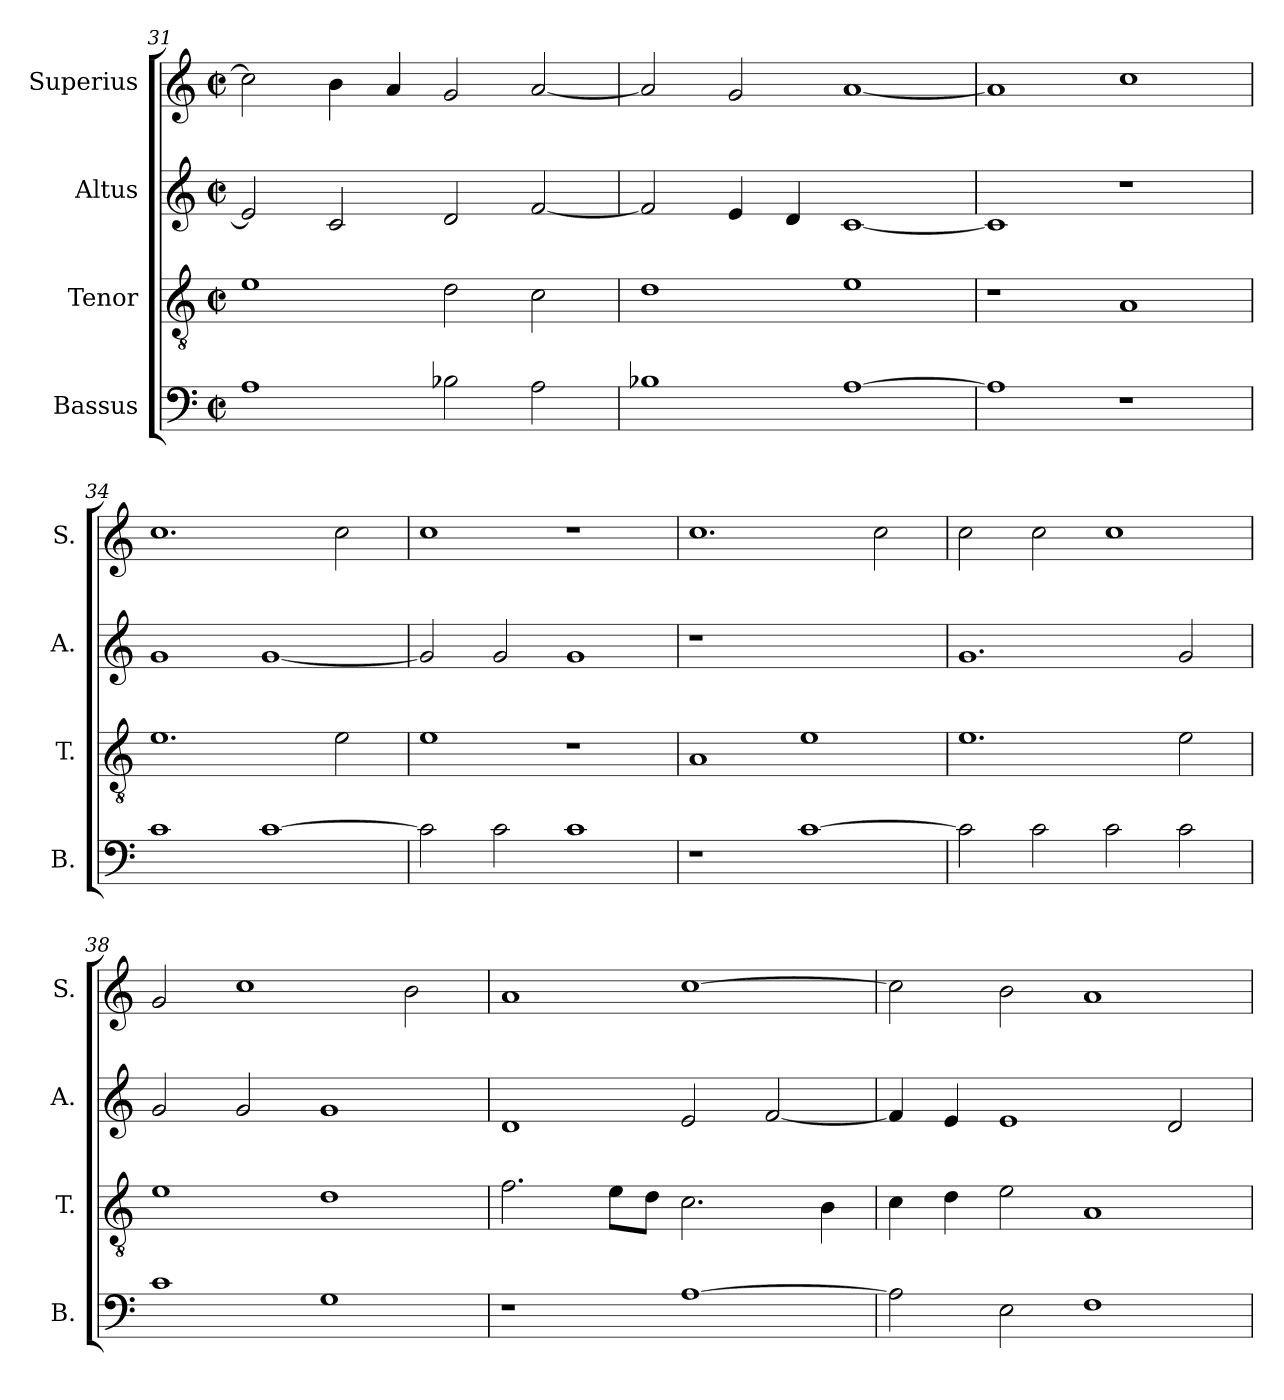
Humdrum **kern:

**kern	**kern	**kern	**kern
*part4	*part3	*part2	*part1
*staff4	*staff3	*staff2	*staff1
*I"Bassus	*I"Tenor	*I"Altus	*I"Superius
*I'B.	*I'T.	*I'A.	*I'S.
*clefF4	*clefGv2	*clefG2	*clefG2
*	*ITrd7c12	*	*
*k[]	*k[]	*k[]	*k[]
*C:	*C:	*C:	*C:
*M2/2	*M2/2	*M2/2	*M2/2
*met(c|)	*met(c|)	*met(c|)	*met(c|)
=31	=31	=31	=31
1Ai	1Ei	2ei/]	2cci\]
.	.	2ci/	4bi\
.	.	.	4ai/
2B-Xi\	2Di\	2di/	2gi/
2Ai\	2Ci\	[<2fi/	[<2ai/
!!LO:PB:g=z
=32	=32	=32	=32
1B-Xi	1Di	2fi/]	2ai/]
.	.	4ei/	2gi/
.	.	4di/	.
[>1Ai	1Ei	[<1ci	[<1ai
=33	=33	=33	=33
1Ai]	1r	1ci]	1ai]
1r	1AAi	1r	1cci
=34	=34	=34	=34
1ci	1.Ei	1gi	1.cci
[>1ci	.	[<1gi	.
.	2Ei\	.	2cci\
=35	=35	=35	=35
2ci\]	1Ei	2gi/]	1cci
2ci\	.	2gi/	.
1ci	1r	1gi	1r
=36	=36	=36	=36
!	!	!LO:N:vis=1	!
1r	1AAi	1r	1.cci
[>1ci	1Ei	1ryy	.
.	.	.	2cci\
=37	=37	=37	=37
2ci\]	1.Ei	1.gi	2cci\
2ci\	.	.	2cci\
2ci\	.	.	1cci
2ci\	2Ei\	2gi/	.
!!LO:LB:g=z
=38	=38	=38	=38
1ci	1Ei	2gi/	2gi/
.	.	2gi/	1cci
1Gi	1Di	1gi	.
.	.	.	2bi\
=39	=39	=39	=39
1r	2.Fi\	1di	1ai
.	8Ei\L	.	.
.	8Di\J	.	.
[>1Ai	2.Ci\	2ei/	[>1cci
.	.	[<2fi/	.
.	4BBi\	.	.
=40	=40	=40	=40
2Ai\]	4Ci\	4fi/]	2cci\]
.	4Di\	4ei/	.
2Ei\	2Ei\	1ei	2bi\
1Fi	1AAi	.	1ai
.	.	2di/	.
=	=	=	=
*-	*-	*-	*-
